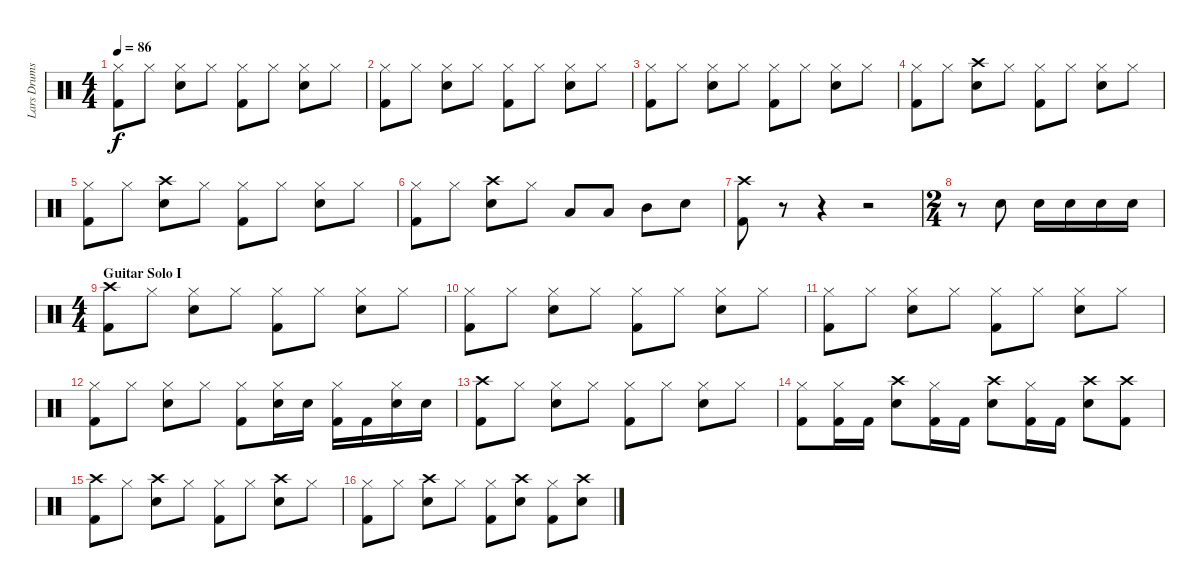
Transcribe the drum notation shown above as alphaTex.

\track ("Lars Drums" "Lars Drums") {instrument percussion}
\staff {score}
\articulation defaults
\ts (4 4)
\tempo 86
\clef neutral
\ks c
("Hi-Hat (closed)" "Kick (hit) 2").8{dy f} "Hi-Hat (closed)".8 ("Hi-Hat (closed)" "Electric Snare (hit)").8 "Hi-Hat (closed)".8 ("Hi-Hat (closed)" "Kick (hit) 2").8 "Hi-Hat (closed)".8 ("Hi-Hat (closed)" "Electric Snare (hit)").8 "Hi-Hat (closed)".8 |
("Hi-Hat (closed)" "Kick (hit) 2").8 "Hi-Hat (closed)".8 ("Hi-Hat (closed)" "Electric Snare (hit)").8 "Hi-Hat (closed)".8 ("Hi-Hat (closed)" "Kick (hit) 2").8 "Hi-Hat (closed)".8 ("Hi-Hat (closed)" "Electric Snare (hit)").8 "Hi-Hat (closed)".8 |
("Hi-Hat (closed)" "Kick (hit) 2").8 "Hi-Hat (closed)".8 ("Hi-Hat (closed)" "Electric Snare (hit)").8 "Hi-Hat (closed)".8 ("Hi-Hat (closed)" "Kick (hit) 2").8 "Hi-Hat (closed)".8 ("Hi-Hat (closed)" "Electric Snare (hit)").8 "Hi-Hat (closed)".8 |
("Hi-Hat (closed)" "Kick (hit) 2").8 "Hi-Hat (closed)".8 ("Crash high (hit)" "Electric Snare (hit)").8 "Hi-Hat (closed)".8 ("Hi-Hat (closed)" "Kick (hit) 2").8 "Hi-Hat (closed)".8 ("Hi-Hat (closed)" "Electric Snare (hit)").8 "Hi-Hat (closed)".8 |
("Hi-Hat (closed)" "Kick (hit) 2").8 "Hi-Hat (closed)".8 ("Crash high (hit)" "Electric Snare (hit)").8 "Hi-Hat (closed)".8 ("Hi-Hat (closed)" "Kick (hit) 2").8 "Hi-Hat (closed)".8 ("Hi-Hat (closed)" "Electric Snare (hit)").8 "Hi-Hat (closed)".8 |
("Hi-Hat (closed)" "Kick (hit) 2").8 "Hi-Hat (closed)".8 ("Crash high (hit)" "Electric Snare (hit)").8 "Hi-Hat (closed)".8 "Low Tom (hit)".8 "Low Tom (hit)".8 "Mid Tom (hit)".8 "Electric Snare (hit)".8 |
("Crash high (hit)" "Kick (hit) 2").8 r.8 r.4 r.2 |
\ts (2 4)
r.8 "Electric Snare (hit)".8 "Electric Snare (hit)".16 "Electric Snare (hit)".16 "Electric Snare (hit)".16 "Electric Snare (hit)".16 |
\ts (4 4)
\section ("" "Guitar Solo I")
("Crash high (hit)" "Kick (hit) 2").8 "Hi-Hat (closed)".8 ("Hi-Hat (closed)" "Electric Snare (hit)").8 "Hi-Hat (closed)".8 ("Hi-Hat (closed)" "Kick (hit) 2").8 "Hi-Hat (closed)".8 ("Hi-Hat (closed)" "Electric Snare (hit)").8 "Hi-Hat (closed)".8 |
("Hi-Hat (closed)" "Kick (hit) 2").8 "Hi-Hat (closed)".8 ("Hi-Hat (closed)" "Electric Snare (hit)").8 "Hi-Hat (closed)".8 ("Hi-Hat (closed)" "Kick (hit) 2").8 "Hi-Hat (closed)".8 ("Hi-Hat (closed)" "Electric Snare (hit)").8 "Hi-Hat (closed)".8 |
("Hi-Hat (closed)" "Kick (hit) 2").8 "Hi-Hat (closed)".8 ("Hi-Hat (closed)" "Electric Snare (hit)").8 "Hi-Hat (closed)".8 ("Hi-Hat (closed)" "Kick (hit) 2").8 "Hi-Hat (closed)".8 ("Hi-Hat (closed)" "Electric Snare (hit)").8 "Hi-Hat (closed)".8 |
("Hi-Hat (closed)" "Kick (hit) 2").8 "Hi-Hat (closed)".8 ("Hi-Hat (closed)" "Electric Snare (hit)").8 "Hi-Hat (closed)".8 ("Hi-Hat (closed)" "Kick (hit) 2").8 ("Hi-Hat (closed)" "Electric Snare (hit)").16 "Electric Snare (hit)".16 ("Hi-Hat (closed)" "Kick (hit) 2").16 "Kick (hit) 2".16 ("Hi-Hat (closed)" "Electric Snare (hit)").16 "Electric Snare (hit)".16 |
("Crash high (hit)" "Kick (hit) 2").8 "Hi-Hat (closed)".8 ("Hi-Hat (closed)" "Electric Snare (hit)").8 "Hi-Hat (closed)".8 ("Hi-Hat (closed)" "Kick (hit) 2").8 "Hi-Hat (closed)".8 ("Hi-Hat (closed)" "Electric Snare (hit)").8 "Hi-Hat (closed)".8 |
("Hi-Hat (closed)" "Kick (hit) 2").8 ("Hi-Hat (closed)" "Kick (hit) 2").16 "Kick (hit) 2".16 ("Crash high (hit)" "Electric Snare (hit)").8 ("Hi-Hat (closed)" "Kick (hit) 2").16 "Kick (hit) 2".16 ("Crash high (hit)" "Electric Snare (hit)").8 ("Hi-Hat (closed)" "Kick (hit) 2").16 "Kick (hit) 2".16 ("Crash high (hit)" "Electric Snare (hit)").8 ("Crash high (hit)" "Kick (hit) 2").8 |
("Crash high (hit)" "Kick (hit) 2").8 "Hi-Hat (closed)".8 ("Crash high (hit)" "Electric Snare (hit)").8 "Hi-Hat (closed)".8 ("Hi-Hat (closed)" "Kick (hit) 2").8 "Hi-Hat (closed)".8 ("Crash high (hit)" "Electric Snare (hit)").8 "Hi-Hat (closed)".8 |
("Hi-Hat (closed)" "Kick (hit) 2").8 "Hi-Hat (closed)".8 ("Crash high (hit)" "Electric Snare (hit)").8 "Hi-Hat (closed)".8 ("Hi-Hat (closed)" "Kick (hit) 2").8 ("Crash high (hit)" "Electric Snare (hit)").8 ("Hi-Hat (closed)" "Kick (hit) 2").8 ("Crash high (hit)" "Electric Snare (hit)").8
